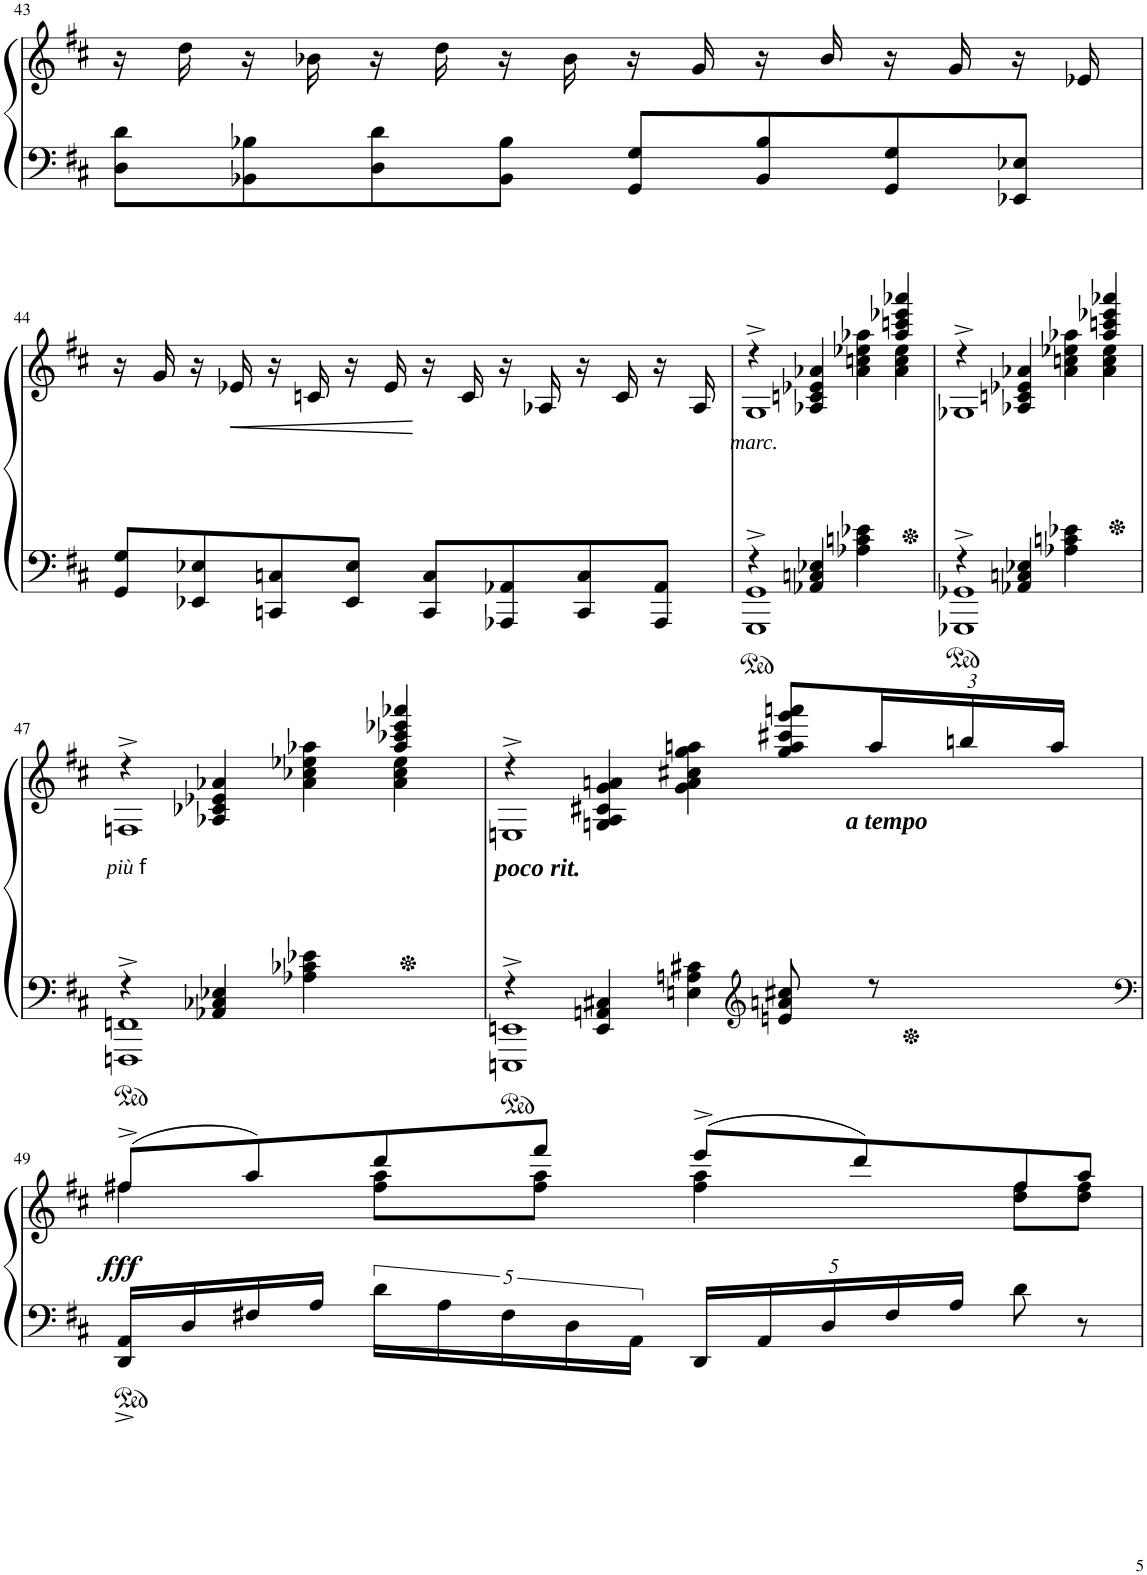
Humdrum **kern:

**kern	**kern	**dynam
*part1	*part1	*part1
*staff2	*staff1	*staff1/2
*I"Piano	*	*
*I'Pno	*	*
!!LO:PB:g=z
*clefF4	*clefG2	*
*k[f#c#]	*k[f#c#]	*
*M4/4	*M4/4	*
*met(c)	*met(c)	*
=43	=43	=43
*	*^	*
8D\' 8d\'L	16r	16ryy	.
.	16ryy	16dd\	.
8BB-X\' 8B-X\'	16r	16ryy	.
.	16ryy	16b-X\	.
8D\' 8d\'	16r	16ryy	.
.	16ryy	16dd\	.
8BB-\' 8B-\'J	16r	16ryy	.
.	16ryy	16b-\	.
8GG/' 8G/'L	16r	16ryy	.
.	16ryy	16g/	.
8BB-/' 8B-/'	16r	16ryy	.
.	16ryy	16b-/	.
8GG/' 8G/'	16r	16ryy	.
.	16ryy	16g/	.
8EE-X/' 8E-X/'J	16r	16ryy	.
.	16ryy	16e-X/	.
!!LO:LB:g=z	!!
=44	=44	=44	=44
8GG/' 8G/'L	16r	16ryy	.
.	16ryy	16g/	.
8EE-X/' 8E-X/'	16r	16ryy	.
!	!	!	!LO:HP:b
.	16ryy	16e-X/	<
8CCn/' 8Cn/'	16r	16ryy	.
.	16ryy	16cn/	.
8EE-/' 8E-/'J	16r	16ryy	.
.	16ryy	16e-/	.
8CC/' 8C/'L	16r	16ryy	[
.	16ryy	16c/	.
8AAA-X/' 8AA-X/'	16r	16ryy	.
.	16ryy	16A-X/	.
8CC/' 8C/'	16r	16ryy	.
.	16ryy	16c/	.
8AAA-/' 8AA-/'J	16r	16ryy	.
.	16ryy	16A-/	.
=45	=45	=45	=45
*^	*	*^	*
!	!	!	!	!	!LO:DY:b
4r	1GGG^ 1GG^	4r	1G^	2.ryy	other-dynamics
4AA-X/ 4Cn/ 4E-X/	.	4A-X/ 4cn/ 4e-X/ 4a-X/	.	.	.
4A-X\ 4cn\ 4e-X\	.	4a-\ 4ccn\ 4ee-X\ 4aa-X\	.	.	.
4ryy	.	4aa-/ 4cccn/ 4eee-X/ 4aaa-X/	.	4a-\ 4cc\ 4ee-\	.
=46	=46	=46	=46	=46	=46
4r	1GGG-X^ 1GG-X^	4r	1G-X^	2.ryy	.
4AA-X/ 4Cn/ 4E-X/	.	4A-X/ 4cn/ 4e-X/ 4a-X/	.	.	.
4A-X\ 4cn\ 4e-X\	.	4a-\ 4ccn\ 4ee-X\ 4aa-X\	.	.	.
4ryy	.	4aa-/ 4cccn/ 4eee-X/ 4aaa-X/	.	4a-\ 4cc\ 4ee-\	.
!!LO:LB:g=z	!!	!!
=47	=47	=47	=47	=47	=47
!	!	!	!	!	!LO:DY:b
4r	1FFFn^ 1FFn^	4r	1Fn^	2.ryy	other-dynamics
4AA-X/ 4C-X/ 4E-X/	.	4A-X/ 4c-X/ 4e-X/ 4a-X/	.	.	.
4A-X\ 4c-X\ 4e-X\	.	4a-\ 4cc-X\ 4ee-X\ 4aa-X\	.	.	.
4ryy	.	4aa-/ 4ccc-X/ 4eee-X/ 4aaa-X/	.	4a-\ 4cc-\ 4ee-\	.
=48	=48	=48	=48	=48	=48
!	!	!LO:TX:b:Bi:t=poco rit.	!	!	!
*	*	*	*v	*v	*
4r	1EEEn^ 1EEn^	4r	1En^	.
4EE/ 4AAn/ 4C#X/	.	4Gn/ 4A/ 4c#X/ 4g/ 4an/	.	.
4En\ 4An\ 4c#X\	.	4g\ 4a\ 4cc#X\ 4gg\ 4aan\	.	.
*clefG2	*	*	*	*
8en/ 8an/ 8cc#X/	.	8gg/ 8aa/ 8ccc#X/ 8ggg/ 8aaan/L	.	.
*	*	*Xbrackettup	*	*
!	!	!LO:TX:b:Bi:t=a tempo	!	!
8r	.	24aa/L	.	.
.	.	24bbn/	.	.
.	.	24aa/JJ	.	.
*v	*v	*	*	*
!!LO:LB:g=z	!!
=49	=49	=49	=49
*clefF4	*	*	*
!	!	!	!LO:DY:b
16DD/^ 16AA/^LL	(8ff#X^/L	4ff#X\	fff
16D/	.	.	.
16F#X/	8aa/)	.	.
16A/JJ	.	.	.
20d\LL	8ddd/	8ff#\ 8aa\L	.
20A\	.	.	.
20F#\	.	.	.
.	8fff#/J	8ff#\ 8aa\J	.
20D\	.	.	.
20AA\JJ	.	.	.
*Xbrackettup	*	*	*
20DD/LL	(8eee^/L	4ff#\ 4aa\	.
20AA/	.	.	.
20D/	.	.	.
.	8ddd/)	.	.
20F#/	.	.	.
20A/JJ	.	.	.
8d\	8ff#/	8dd\ 8ff#\L	.
8r	8aa/J	8dd\ 8ff#\J	.
*	*v	*v	*
=	=	=
*-	*-	*-
